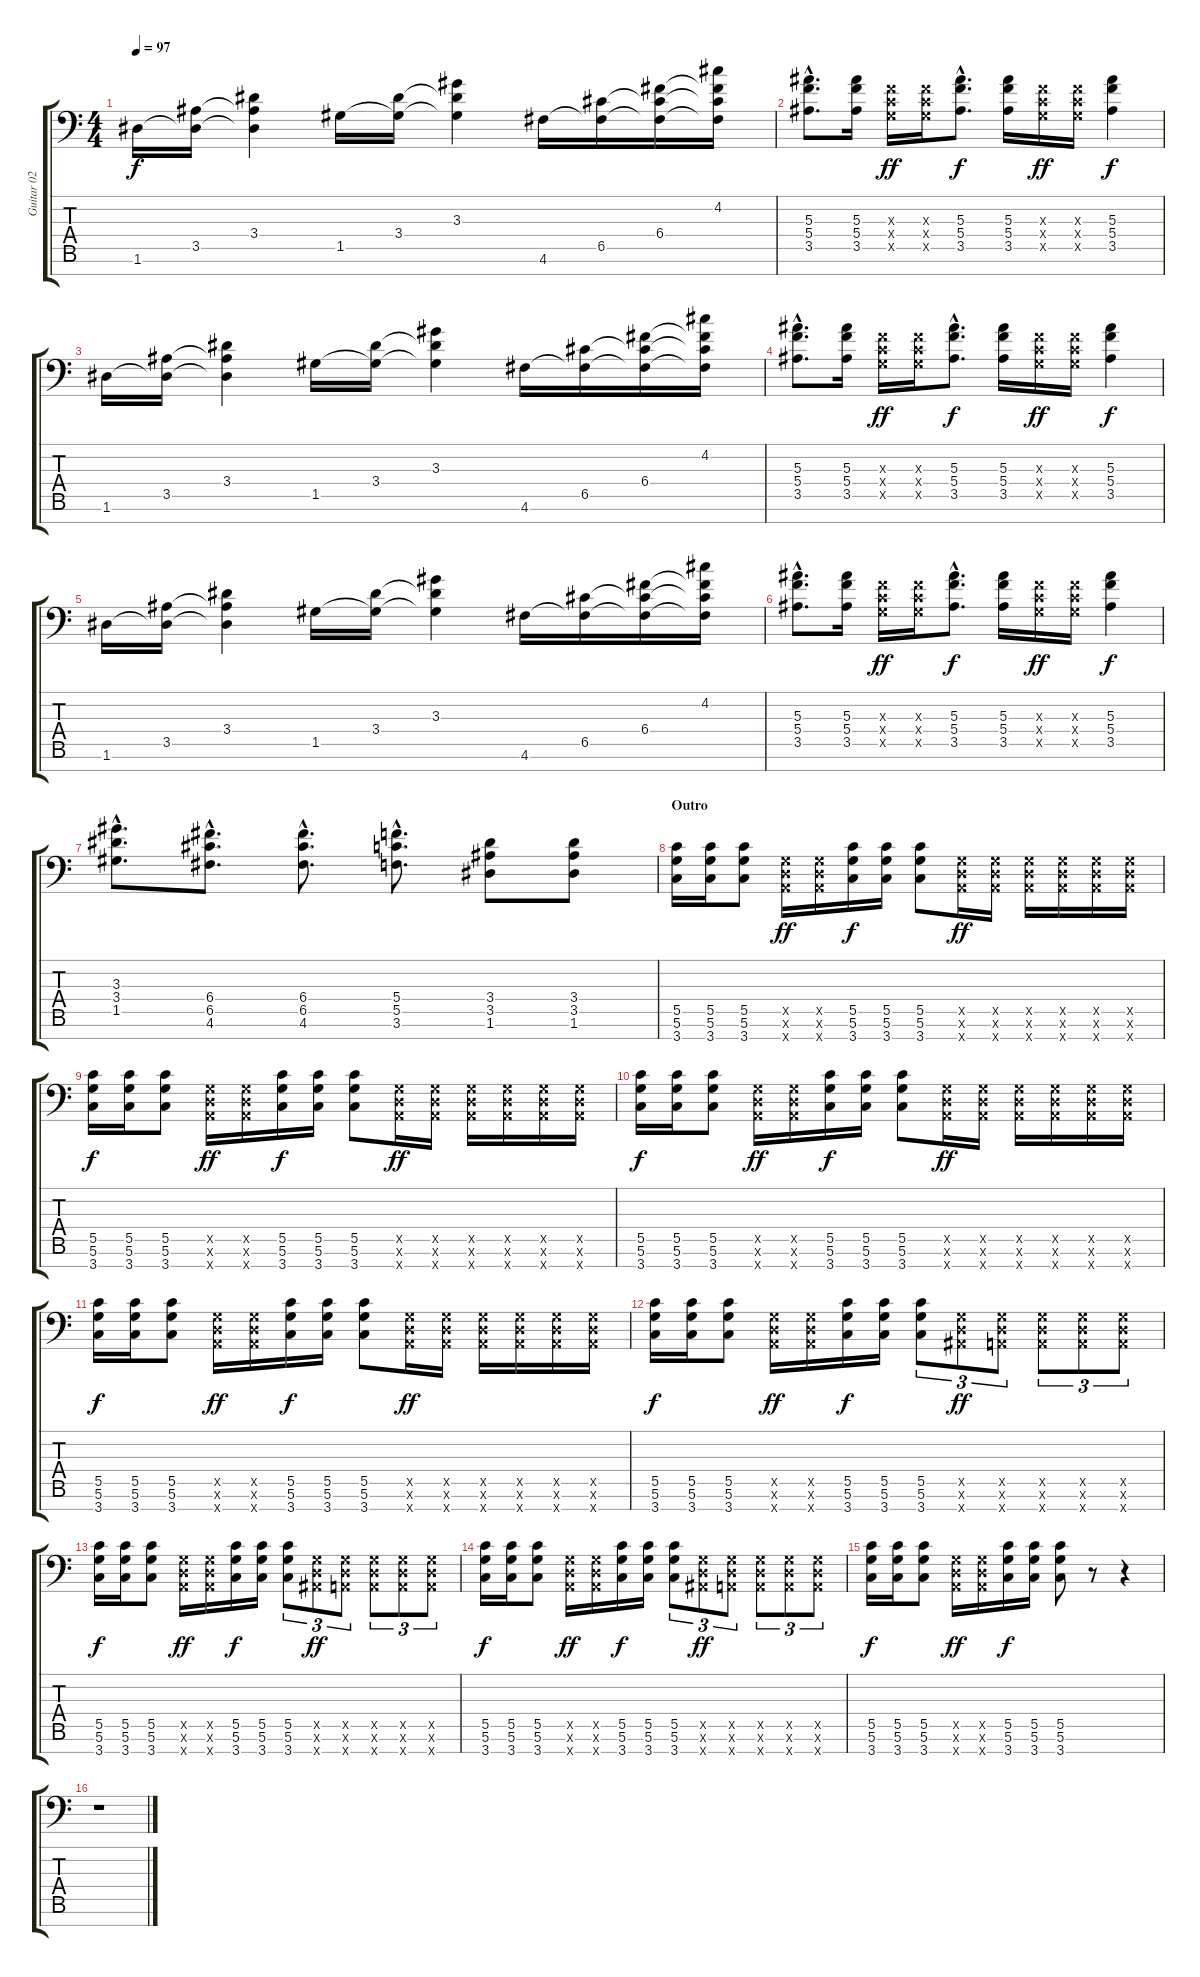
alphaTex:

\track ("Guitar 02 - J.J Righteous" "Guitar 02 ") {instrument overdrivenguitar}
\staff {score tabs}
\tuning (D4 A3 F3 C3 G2 D2 A1) {hide}
\ts (4 4)
\tempo 97
\clef f4
\ks c
1.6.16{dy f} (3.5 1.6{t}).16 (3.4 3.5{t} 1.6{t}).4 1.5.16 (3.4 1.5{t}).16 (3.3 3.4{t} 1.5{t}).4 4.6.16 (6.5 4.6{t}).16 (6.4 6.5{t} 4.6{t}).16 (4.2 6.4{t} 6.5{t} 4.6{t}).16 |
(5.3{hac} 5.4{hac} 3.5{hac}).8{d} (5.3 5.4 3.5).16 (0.3{x} 0.4{x} 0.5{x}).16{dy ff} (0.3{x} 0.4{x} 0.5{x}).16 (5.3{hac} 5.4{hac} 3.5{hac}).8{d dy f} (5.3 5.4 3.5).16 (0.3{x} 0.4{x} 0.5{x}).16{dy ff} (0.3{x} 0.4{x} 0.5{x}).16 (5.3 5.4 3.5).4{dy f} |
1.6.16 (3.5 1.6{t}).16 (3.4 3.5{t} 1.6{t}).4 1.5.16 (3.4 1.5{t}).16 (3.3 3.4{t} 1.5{t}).4 4.6.16 (6.5 4.6{t}).16 (6.4 6.5{t} 4.6{t}).16 (4.2 6.4{t} 6.5{t} 4.6{t}).16 |
(5.3{hac} 5.4{hac} 3.5{hac}).8{d} (5.3 5.4 3.5).16 (0.3{x} 0.4{x} 0.5{x}).16{dy ff} (0.3{x} 0.4{x} 0.5{x}).16 (5.3{hac} 5.4{hac} 3.5{hac}).8{d dy f} (5.3 5.4 3.5).16 (0.3{x} 0.4{x} 0.5{x}).16{dy ff} (0.3{x} 0.4{x} 0.5{x}).16 (5.3 5.4 3.5).4{dy f} |
1.6.16 (3.5 1.6{t}).16 (3.4 3.5{t} 1.6{t}).4 1.5.16 (3.4 1.5{t}).16 (3.3 3.4{t} 1.5{t}).4 4.6.16 (6.5 4.6{t}).16 (6.4 6.5{t} 4.6{t}).16 (4.2 6.4{t} 6.5{t} 4.6{t}).16 |
(5.3{hac} 5.4{hac} 3.5{hac}).8{d} (5.3 5.4 3.5).16 (0.3{x} 0.4{x} 0.5{x}).16{dy ff} (0.3{x} 0.4{x} 0.5{x}).16 (5.3{hac} 5.4{hac} 3.5{hac}).8{d dy f} (5.3 5.4 3.5).16 (0.3{x} 0.4{x} 0.5{x}).16{dy ff} (0.3{x} 0.4{x} 0.5{x}).16 (5.3 5.4 3.5).4{dy f} |
(3.3{hac} 3.4{hac} 1.5{hac}).8{d} (6.4{hac} 6.5{hac} 4.6{hac}).8{d} (6.4{hac} 6.5{hac} 4.6{hac}).8{d} (5.4{hac} 5.5{hac} 3.6{hac}).8{d} (3.4 3.5 1.6).8 (3.4 3.5 1.6).8 |
\section ("" "Outro")
(5.5 5.6 3.7).16 (5.5 5.6 3.7).16 (5.5 5.6 3.7).8 (0.5{x} 0.6{x} 0.7{x}).16{dy ff} (0.5{x} 0.6{x} 0.7{x}).16 (5.5 5.6 3.7).16{dy f} (5.5 5.6 3.7).16 (5.5 5.6 3.7).8 (0.5{x} 0.6{x} 0.7{x}).16{dy ff} (0.5{x} 0.6{x} 0.7{x}).16 (0.5{x} 0.6{x} 0.7{x}).16 (0.5{x} 0.6{x} 0.7{x}).16 (0.5{x} 0.6{x} 0.7{x}).16 (0.5{x} 0.6{x} 0.7{x}).16 |
(5.5 5.6 3.7).16{dy f} (5.5 5.6 3.7).16 (5.5 5.6 3.7).8 (0.5{x} 0.6{x} 0.7{x}).16{dy ff} (0.5{x} 0.6{x} 0.7{x}).16 (5.5 5.6 3.7).16{dy f} (5.5 5.6 3.7).16 (5.5 5.6 3.7).8 (0.5{x} 0.6{x} 0.7{x}).16{dy ff} (0.5{x} 0.6{x} 0.7{x}).16 (0.5{x} 0.6{x} 0.7{x}).16 (0.5{x} 0.6{x} 0.7{x}).16 (0.5{x} 0.6{x} 0.7{x}).16 (0.5{x} 0.6{x} 0.7{x}).16 |
(5.5 5.6 3.7).16{dy f} (5.5 5.6 3.7).16 (5.5 5.6 3.7).8 (0.5{x} 0.6{x} 0.7{x}).16{dy ff} (0.5{x} 0.6{x} 0.7{x}).16 (5.5 5.6 3.7).16{dy f} (5.5 5.6 3.7).16 (5.5 5.6 3.7).8 (0.5{x} 0.6{x} 0.7{x}).16{dy ff} (0.5{x} 0.6{x} 0.7{x}).16 (0.5{x} 0.6{x} 0.7{x}).16 (0.5{x} 0.6{x} 0.7{x}).16 (0.5{x} 0.6{x} 0.7{x}).16 (0.5{x} 0.6{x} 0.7{x}).16 |
(5.5 5.6 3.7).16{dy f} (5.5 5.6 3.7).16 (5.5 5.6 3.7).8 (0.5{x} 0.6{x} 0.7{x}).16{dy ff} (0.5{x} 0.6{x} 0.7{x}).16 (5.5 5.6 3.7).16{dy f} (5.5 5.6 3.7).16 (5.5 5.6 3.7).8 (0.5{x} 0.6{x} 0.7{x}).16{dy ff} (0.5{x} 0.6{x} 0.7{x}).16 (0.5{x} 0.6{x} 0.7{x}).16 (0.5{x} 0.6{x} 0.7{x}).16 (0.5{x} 0.6{x} 0.7{x}).16 (0.5{x} 0.6{x} 0.7{x}).16 |
(5.5 5.6 3.7).16{dy f} (5.5 5.6 3.7).16 (5.5 5.6 3.7).8 (0.5{x} 0.6{x} 0.7{x}).16{dy ff} (0.5{x} 0.6{x} 0.7{x}).16 (5.5 5.6 3.7).16{dy f} (5.5 5.6 3.7).16 (5.5 5.6 3.7).8{tu (3 2)} (0.5{x} 0.6{x} 1.7{x}).8{tu (3 2) dy ff} (0.5{x} 0.6{x} 0.7{x}).8{tu (3 2)} (0.5{x} 0.6{x} 0.7{x}).8{tu (3 2)} (0.5{x} 0.6{x} 0.7{x}).8{tu (3 2)} (0.5{x} 0.6{x} 0.7{x}).8{tu (3 2)} |
(5.5 5.6 3.7).16{dy f} (5.5 5.6 3.7).16 (5.5 5.6 3.7).8 (0.5{x} 0.6{x} 0.7{x}).16{dy ff} (0.5{x} 0.6{x} 0.7{x}).16 (5.5 5.6 3.7).16{dy f} (5.5 5.6 3.7).16 (5.5 5.6 3.7).8{tu (3 2)} (0.5{x} 0.6{x} 1.7{x}).8{tu (3 2) dy ff} (0.5{x} 0.6{x} 0.7{x}).8{tu (3 2)} (0.5{x} 0.6{x} 0.7{x}).8{tu (3 2)} (0.5{x} 0.6{x} 0.7{x}).8{tu (3 2)} (0.5{x} 0.6{x} 0.7{x}).8{tu (3 2)} |
(5.5 5.6 3.7).16{dy f} (5.5 5.6 3.7).16 (5.5 5.6 3.7).8 (0.5{x} 0.6{x} 0.7{x}).16{dy ff} (0.5{x} 0.6{x} 0.7{x}).16 (5.5 5.6 3.7).16{dy f} (5.5 5.6 3.7).16 (5.5 5.6 3.7).8{tu (3 2)} (0.5{x} 0.6{x} 1.7{x}).8{tu (3 2) dy ff} (0.5{x} 0.6{x} 0.7{x}).8{tu (3 2)} (0.5{x} 0.6{x} 0.7{x}).8{tu (3 2)} (0.5{x} 0.6{x} 0.7{x}).8{tu (3 2)} (0.5{x} 0.6{x} 0.7{x}).8{tu (3 2)} |
(5.5 5.6 3.7).16{dy f} (5.5 5.6 3.7).16 (5.5 5.6 3.7).8 (0.5{x} 0.6{x} 0.7{x}).16{dy ff} (0.5{x} 0.6{x} 0.7{x}).16 (5.5 5.6 3.7).16{dy f} (5.5 5.6 3.7).16 (5.5 5.6 3.7).8 r.8 r.4 |
r.1
